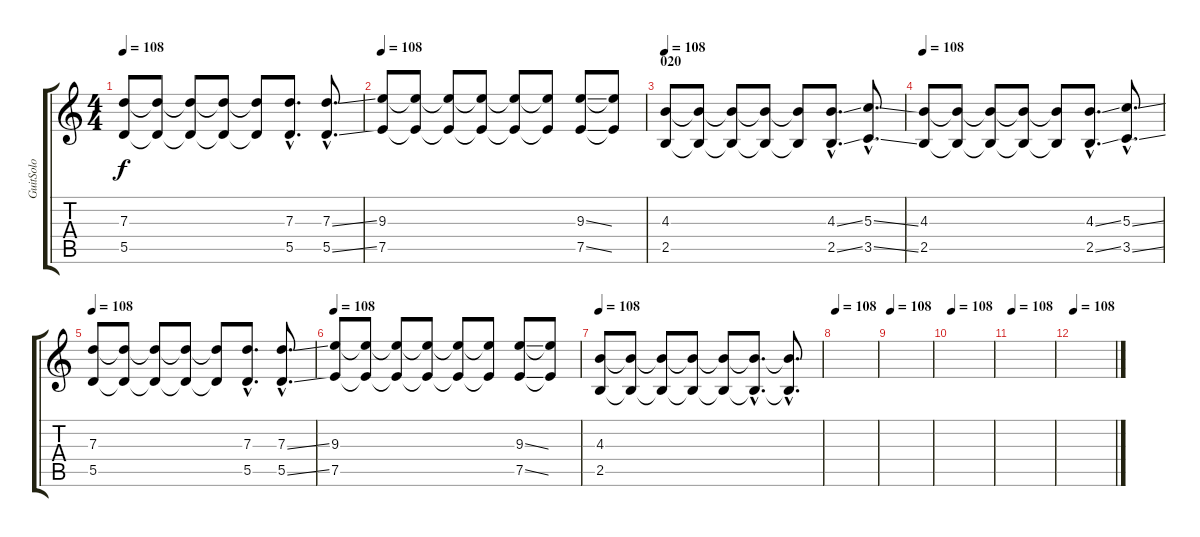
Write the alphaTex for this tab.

\track ("GuitSolo" "GuitSolo") {instrument acousticguitarsteel}
\staff {score tabs}
\tuning (E4 B3 G3 D3 A2 E2) {hide}
\ts (4 4)
\tempo 108
\clef g2
\ks c
(7.3 5.5).8{dy f} (7.3{t} 5.5{t}).8 (7.3{t} 5.5{t}).8 (7.3{t} 5.5{t}).8 (7.3{t} 5.5{t}).8 (7.3{hac} 5.5{hac}).8{d} (7.3{ss hac} 5.5{ss hac}).8{d} |
\tempo 108
(9.3 7.5).8 (9.3{t} 7.5{t}).8 (9.3{t} 7.5{t}).8 (9.3{t} 7.5{t}).8 (9.3{t} 7.5{t}).8 (9.3{t} 7.5{t}).8 (9.3{ss} 7.5{ss}).8 (9.3{t} 7.5{t}).8 |
\section ("" "020")
\tempo 108
(4.3 2.5).8 (4.3{t} 2.5{t}).8 (4.3{t} 2.5{t}).8 (4.3{t} 2.5{t}).8 (4.3{t} 2.5{t}).8 (4.3{ss hac} 2.5{ss hac}).8{d} (5.3{ss hac} 3.5{ss hac}).8{d} |
\tempo 108
(4.3 2.5).8 (4.3{t} 2.5{t}).8 (4.3{t} 2.5{t}).8 (4.3{t} 2.5{t}).8 (4.3{t} 2.5{t}).8 (4.3{ss hac} 2.5{ss hac}).8{d} (5.3{ss hac} 3.5{ss hac}).8{d} |
\tempo 108
(7.3 5.5).8 (7.3{t} 5.5{t}).8 (7.3{t} 5.5{t}).8 (7.3{t} 5.5{t}).8 (7.3{t} 5.5{t}).8 (7.3{hac} 5.5{hac}).8{d} (7.3{ss hac} 5.5{ss hac}).8{d} |
\tempo 108
(9.3 7.5).8 (9.3{t} 7.5{t}).8 (9.3{t} 7.5{t}).8 (9.3{t} 7.5{t}).8 (9.3{t} 7.5{t}).8 (9.3{t} 7.5{t}).8 (9.3{ss} 7.5{ss}).8 (9.3{t} 7.5{t}).8 |
\tempo 108
(4.3 2.5).8 (4.3{t} 2.5{t}).8 (4.3{t} 2.5{t}).8 (4.3{t} 2.5{t}).8 (4.3{t} 2.5{t}).8 (4.3{hac t} 2.5{hac t}).8{d} (4.3{hac t} 2.5{hac t}).8{d} |
\tempo 108
|
\tempo 108
|
\tempo 108
|
\tempo 108
|
\tempo 108
